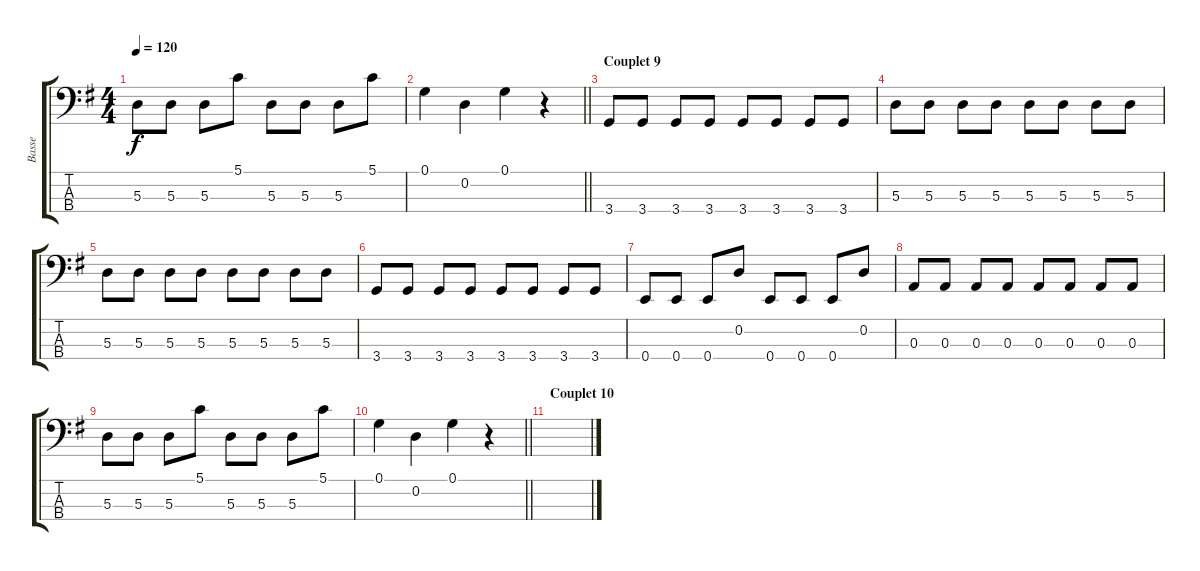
\track ("Basse" "Basse") {instrument acousticbass}
\staff {score tabs}
\tuning (G2 D2 A1 E1) {hide}
\ts (4 4)
\tempo 120
\clef f4
\ks g
5.3.8{dy f} 5.3.8 5.3.8 5.1.8 5.3.8 5.3.8 5.3.8 5.1.8 |
\barLineRight lightlight
0.1.4 0.2.4 0.1.4 r.4 |
\section ("" "Couplet 9")
3.4.8 3.4.8 3.4.8 3.4.8 3.4.8 3.4.8 3.4.8 3.4.8 |
5.3.8 5.3.8 5.3.8 5.3.8 5.3.8 5.3.8 5.3.8 5.3.8 |
5.3.8 5.3.8 5.3.8 5.3.8 5.3.8 5.3.8 5.3.8 5.3.8 |
3.4.8 3.4.8 3.4.8 3.4.8 3.4.8 3.4.8 3.4.8 3.4.8 |
0.4.8 0.4.8 0.4.8 0.2.8 0.4.8 0.4.8 0.4.8 0.2.8 |
0.3.8 0.3.8 0.3.8 0.3.8 0.3.8 0.3.8 0.3.8 0.3.8 |
5.3.8 5.3.8 5.3.8 5.1.8 5.3.8 5.3.8 5.3.8 5.1.8 |
\barLineRight lightlight
0.1.4 0.2.4 0.1.4 r.4 |
\section ("" "Couplet 10")
